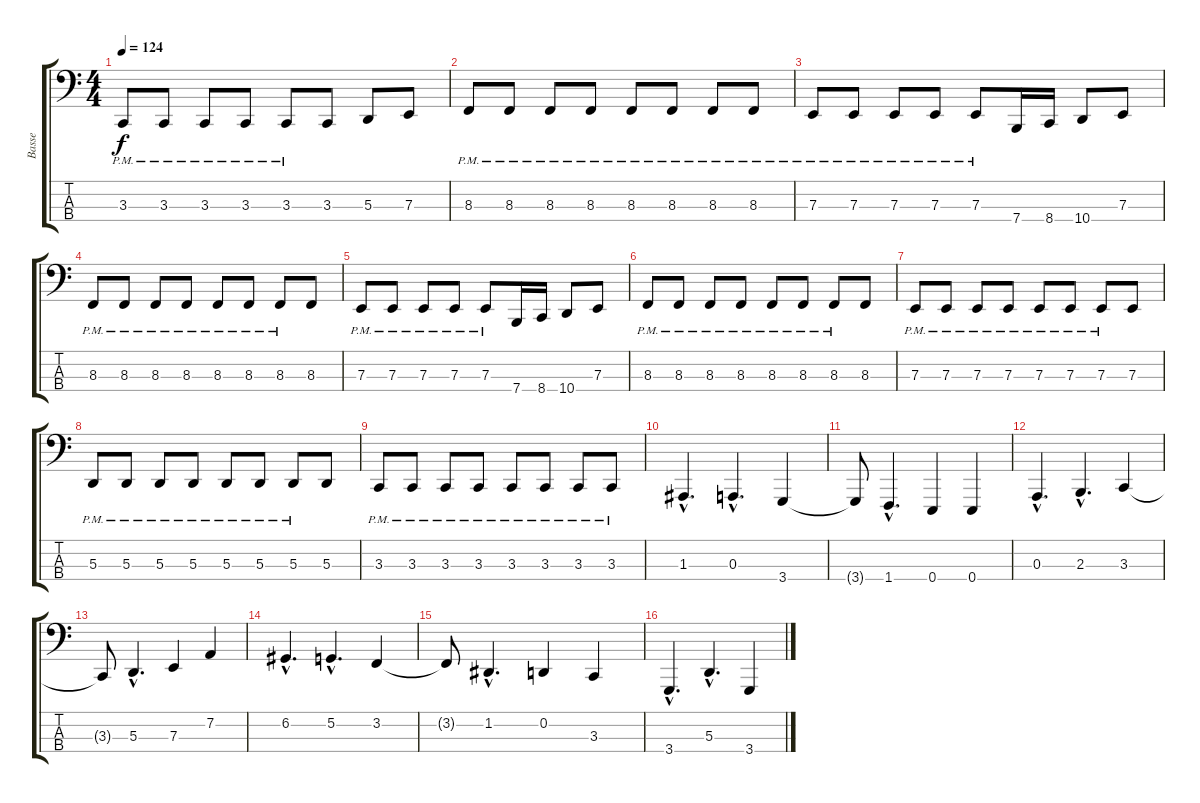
\track ("Basse" "Basse") {instrument lead8bassandlead}
\staff {score tabs}
\tuning (G2 D2 A1 E1) {hide}
\ts (4 4)
\tempo 124
\clef f4
\ks c
3.3{pm}.8{dy f} 3.3{pm}.8 3.3{pm}.8 3.3{pm}.8 3.3{pm}.8 3.3.8 5.3.8 7.3.8 |
8.3{pm}.8 8.3{pm}.8 8.3{pm}.8 8.3{pm}.8 8.3{pm}.8 8.3{pm}.8 8.3{pm}.8 8.3{pm}.8 |
7.3{pm}.8 7.3{pm}.8 7.3{pm}.8 7.3{pm}.8 7.3{pm}.8 7.4.16 8.4.16 10.4.8 7.3.8 |
8.3{pm}.8 8.3{pm}.8 8.3{pm}.8 8.3{pm}.8 8.3{pm}.8 8.3{pm}.8 8.3{pm}.8 8.3.8 |
7.3{pm}.8 7.3{pm}.8 7.3{pm}.8 7.3{pm}.8 7.3{pm}.8 7.4.16 8.4.16 10.4.8 7.3.8 |
8.3{pm}.8 8.3{pm}.8 8.3{pm}.8 8.3{pm}.8 8.3{pm}.8 8.3{pm}.8 8.3{pm}.8 8.3.8 |
7.3{pm}.8 7.3{pm}.8 7.3{pm}.8 7.3{pm}.8 7.3{pm}.8 7.3{pm}.8 7.3{pm}.8 7.3.8 |
5.3{pm}.8 5.3{pm}.8 5.3{pm}.8 5.3{pm}.8 5.3{pm}.8 5.3{pm}.8 5.3{pm}.8 5.3.8 |
3.3{pm}.8 3.3{pm}.8 3.3{pm}.8 3.3{pm}.8 3.3{pm}.8 3.3{pm}.8 3.3{pm}.8 3.3{pm}.8 |
1.3{hac}.4{d} 0.3{hac}.4{d} 3.4.4 |
3.4{t}.8 1.4{hac}.4{d} 0.4.4 0.4.4 |
0.3{hac}.4{d} 2.3{hac}.4{d} 3.3.4 |
3.3{t}.8 5.3{hac}.4{d} 7.3.4 7.2.4 |
6.2{hac}.4{d} 5.2{hac}.4{d} 3.2.4 |
3.2{t}.8 1.2{hac}.4{d} 0.2.4 3.3.4 |
3.4{hac}.4{d} 5.3{hac}.4{d} 3.4.4
